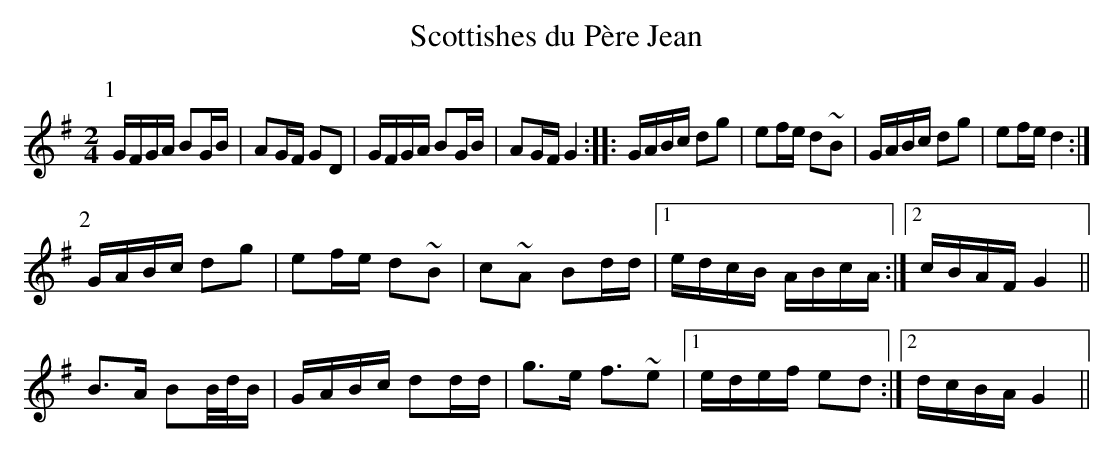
X:1
T:Scottishes du Père Jean
M:2/4
L:1/16
K:G
P:1
GFGA B2GB|A2GF G2D2|GFGA B2GB|A2GF G4:|\
|:GABc d2g2|e2fe d2~B2|GABc d2g2|e2fe d4:|
P:2
GABc d2g2|e2fe d2~B2|\
c2~A2 B2dd|1 edcB ABcA:|2 cBAF G4||
B3A B2B/d/B|GABc d2dd|\
g3e f3~e2|1 edef e2d2:|2 dcBA G4||
